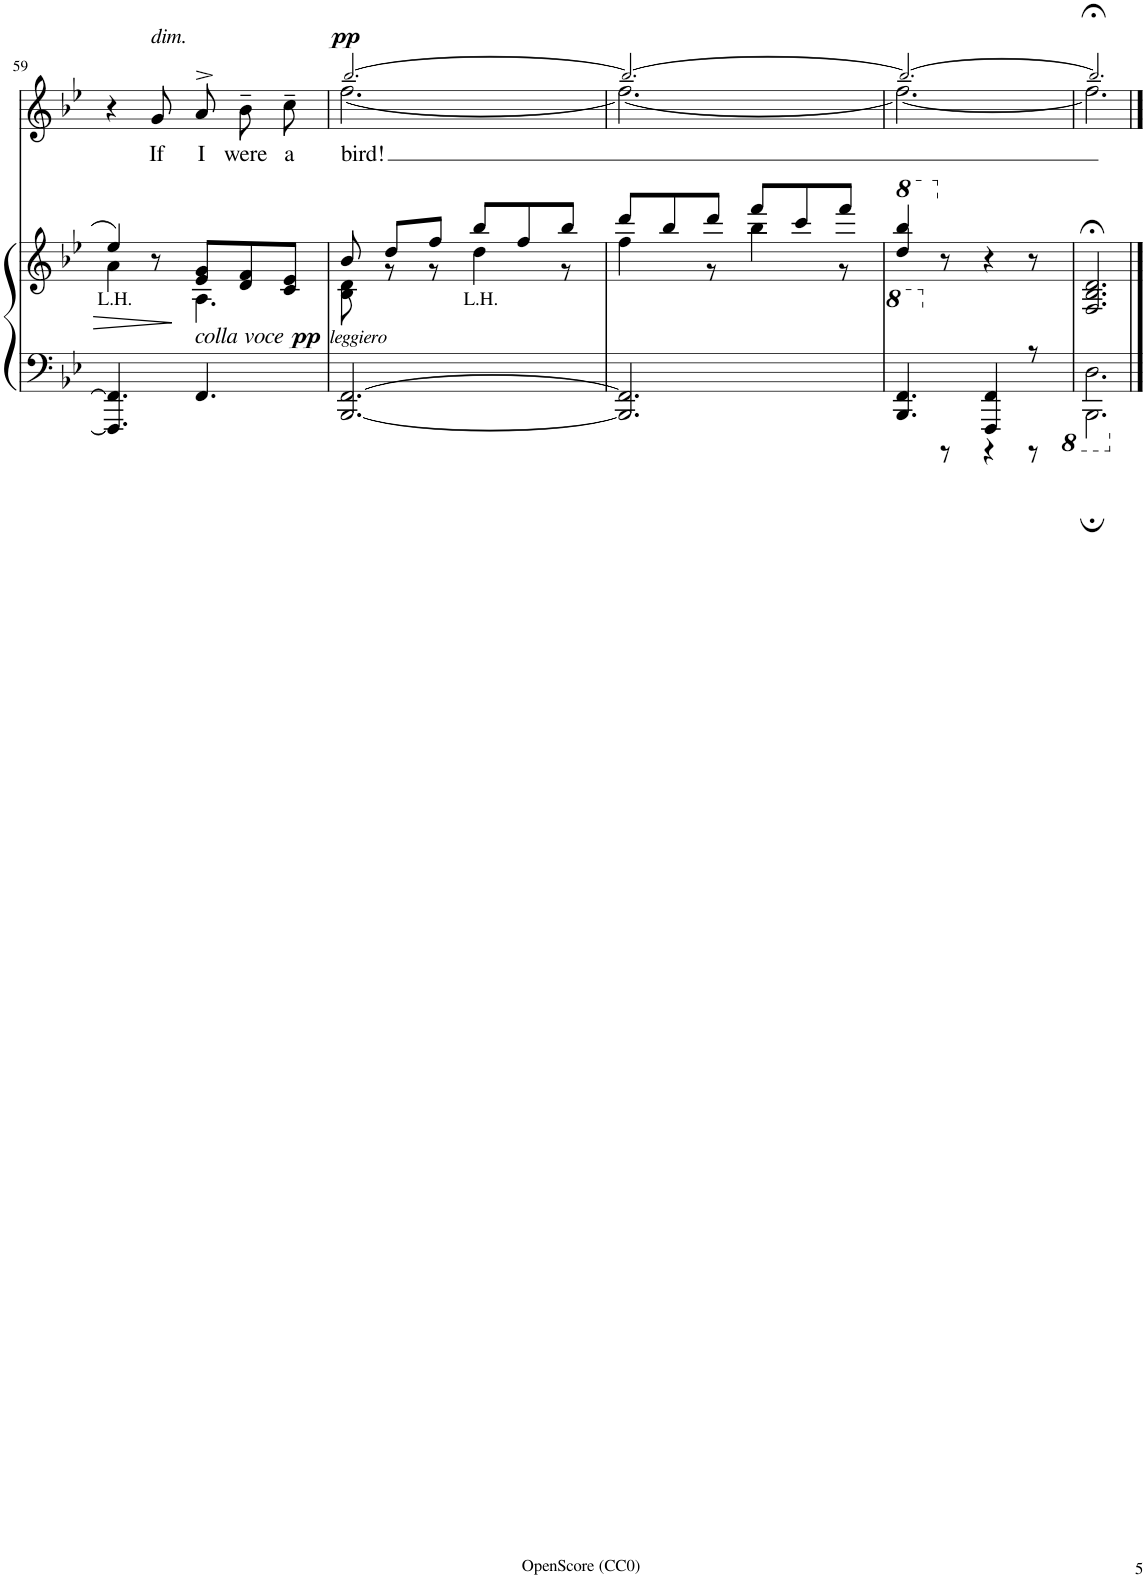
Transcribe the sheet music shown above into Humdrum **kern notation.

**kern	**kern	**dynam	**kern	**text	**dynam
*part2	*part2	*part2	*part1	*part1	*part1
*staff3	*staff2	*staff2/3	*staff1	*staff1	*staff1
*I"Piano	*	*	*I"Voice	*	*
*I'Pno	*	*	*	*	*
!!LO:PB:g=z
*clefF4	*clefG2	*	*clefG2	*	*
*k[b-e-]	*k[b-e-]	*	*k[b-e-]	*	*
*M6/8	*M6/8	*	*M6/8	*	*
=59	=59	=59	=59	=59	=59
!	!LO:TX:b:t=L.H.	!	!	!	!
!	!	!LO:HP:b	!	!	!
*	*^	*	*	*	*
4.FFF/] 4.FF/]	4ee-/	4a\	>	4r	.	.
!	!	!	!	!LO:TX:a:i:t=dim.	!	!
!	!	!	!	!	!LO:LY:b	!
.	8r	8ryy	.	8g/	If	.
!	!LO:TX:b:i:t=colla voce	!	!	!	!	!
!	!	!	!	!	!LO:LY:b	!
4.FF/	8e-/ 8g/L	4.A\	]	8a;<^>\L	I	.
!	!	!	!	!	!LO:LY:b	!
.	8d/ 8f/	.	.	8b-;<~\	were	.
!	!	!	!	!	!LO:LY:b	!
.	8c/ 8e-/J	.	.	8cc;<~\J	a	.
=60	=60	=60	=60	=60	=60	=60
!	!	!	!LO:DY:b	!	!LO:LY:b	!
*	*	*	*	*^	*	*
!	!	!	!LO:DY:n=1:b	!	!	!	!LO:DY:a
[2.BBB-/ [2.FF/	8b-/	8B-\ 8d\	pp other-dynamics	2.bb-/	[2.ff\	bird!	pp
.	8dd/L	8r	.	.	.	.	.
.	8ff/J	8r	.	.	.	.	.
!	!LO:TX:b:t=L.H.	!	!	!	!	!	!
.	8bb-/L	4dd\	.	.	.	.	.
.	8ff/	.	.	.	.	.	.
.	8bb-/J	8r	.	.	.	.	.
=61	=61	=61	=61	=61	=61	=61	=61
2.BBB-/] 2.FF/]	8ddd/L	4ff\	.	2.bb-!/_	2.ff\_	.	.
.	8bb-/	.	.	.	.	.	.
.	8ddd/J	8r	.	.	.	.	.
.	8fff/L	4bb-\	.	.	.	.	.
.	8ccc/	.	.	.	.	.	.
.	8fff/J	8r	.	.	.	.	.
=62	=62	=62	=62	=62	=62	=62	=62
*8ba	*	*	*	*	*	*	*
*^	*	*	*	*	*	*	*
*	*	*8va	*	*	*	*	*	*
4.BBBB-/ 4.FFF/	4ryy	4bbb-/	4d/	.	2.bb-!/_	2.ff\_	.	.
*	*	*X8ba	*	*	*	*	*	*
*	*	*X8va	*	*	*	*	*	*
.	8r	8r	2ryy	.	.	.	.	.
4FFF/ 4FF/	4r	4r	.	.	.	.	.	.
*8ba	*	*	*	*	*	*	*	*
8r	8r	8r	.	.	.	.	.	.
*	*	*v	*v	*	*	*	*	*
=63	=63	=63	=63	=63	=63	=63	=63
2.D\	2.BBBB-;\	2.F/;< 2.B-/;< 2.d/;<	.	2.bb-;<!/]	2.ff\]	.	.
*X8ba	*	*	*	*	*	*	*
*v	*v	*	*	*v	*v	*	*
==	==	==	==	==	==
*-	*-	*-	*-	*-	*-
